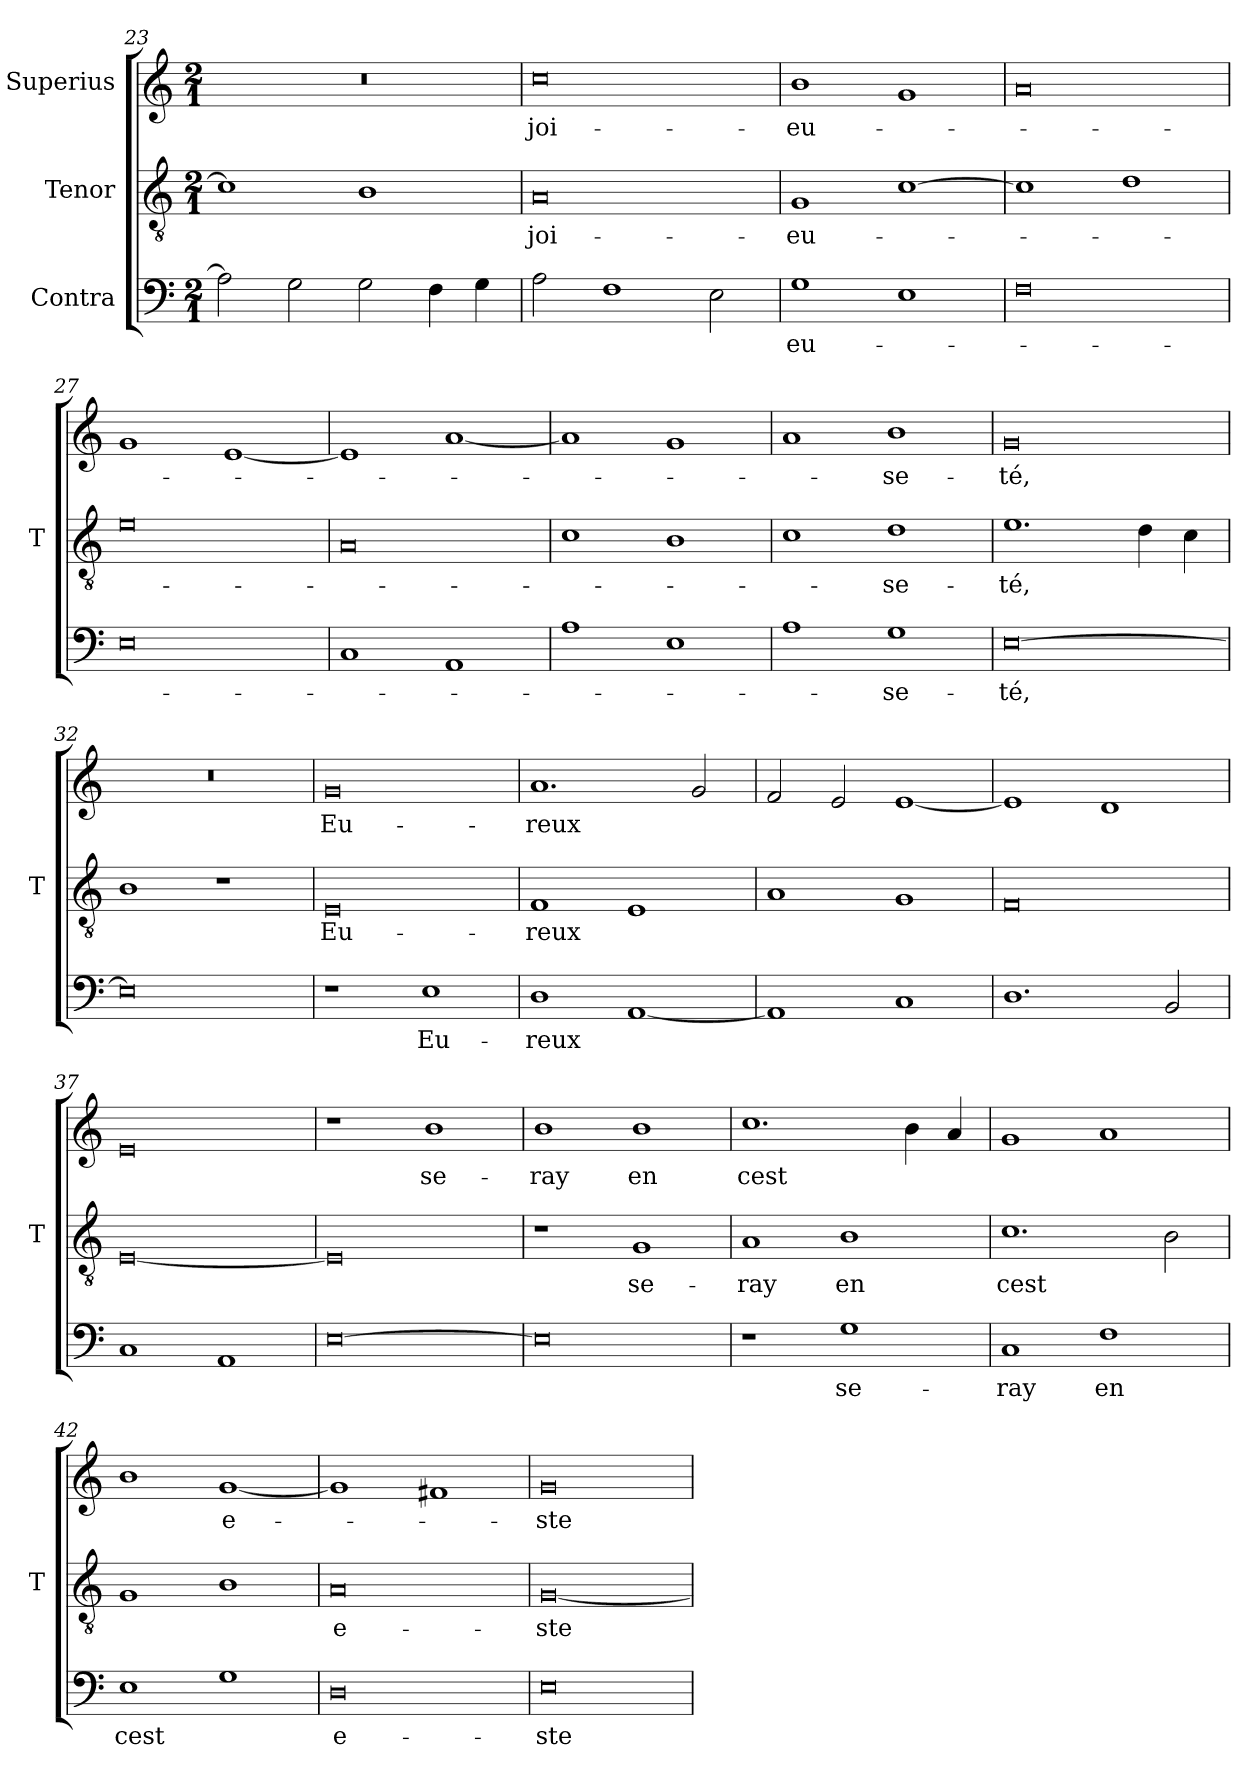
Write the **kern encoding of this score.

**kern	**text	**kern	**text	**kern	**text
*part3	*part3	*part2	*part2	*part1	*part1
*staff3	*staff3	*staff2	*staff2	*staff1	*staff1
*I"Contra	*	*I"Tenor	*	*I"Superius	*
*	*	*I'T	*	*	*
*clefF4	*	*clefGv2	*	*clefG2	*
*k[]	*	*k[]	*	*k[]	*
*a:	*	*a:	*	*a:	*
*M2/1	*	*M2/1	*	*M2/1	*
=23	=23	=23	=23	=23	=23
2A]	.	1c]	.	0r	.
2G	.	.	.	.	.
2G	.	1B	.	.	.
4F	.	.	.	.	.
4G	.	.	.	.	.
=24	=24	=24	=24	=24	=24
2A	.	0A	joi-	0cc	joi-
1F	.	.	.	.	.
2E	.	.	.	.	.
=25	=25	=25	=25	=25	=25
1G	-eu-	1G	-eu-	1b	-eu-
1E	.	[1c	.	1g	.
=26	=26	=26	=26	=26	=26
0F	.	1c]	.	0a	.
.	.	1d	.	.	.
=27	=27	=27	=27	=27	=27
0E	.	0e	.	1g	.
.	.	.	.	[1e	.
=28	=28	=28	=28	=28	=28
1C	.	0A	.	1e]	.
1AA	.	.	.	[1a	.
=29	=29	=29	=29	=29	=29
1A	.	1c	.	1a]	.
1E	.	1B	.	1g	.
=30	=30	=30	=30	=30	=30
1A	.	1c	.	1a	.
1G	-se-	1d	-se-	1b	-se-
=31	=31	=31	=31	=31	=31
[0E	-té,	1.e	-té,	0g	-té,
.	.	4d	.	.	.
.	.	4c	.	.	.
=32	=32	=32	=32	=32	=32
0E]	.	1B	.	0r	.
.	.	1r	.	.	.
=33	=33	=33	=33	=33	=33
1r	.	0E	Eu-	0g	Eu-
1E	Eu-	.	.	.	.
=34	=34	=34	=34	=34	=34
1D	-reux	1F	-reux	1.a	-reux
[1AA	.	1E	.	.	.
.	.	.	.	2g	.
=35	=35	=35	=35	=35	=35
1AA]	.	1A	.	2f	.
.	.	.	.	2e	.
1C	.	1G	.	[1e	.
=36	=36	=36	=36	=36	=36
1.D	.	0F	.	1e]	.
.	.	.	.	1d	.
2BB	.	.	.	.	.
=37	=37	=37	=37	=37	=37
1C	.	[0E	.	0e	.
1AA	.	.	.	.	.
=38	=38	=38	=38	=38	=38
[0E	.	0E]	.	1r	.
.	.	.	.	1b	se-
=39	=39	=39	=39	=39	=39
0E]	.	1r	.	1b	-ray
.	.	1G	se-	1b	en
=40	=40	=40	=40	=40	=40
1r	.	1A	-ray	1.cc	cest
1G	se-	1B	en	.	.
.	.	.	.	4b	.
.	.	.	.	4a	.
=41	=41	=41	=41	=41	=41
1C	-ray	1.c	cest	1g	.
1F	en	.	.	1a	.
.	.	2B	.	.	.
=42	=42	=42	=42	=42	=42
1E	cest	1G	.	1b	.
1G	.	1B	.	[1g	e-
=43	=43	=43	=43	=43	=43
0D	e-	0A	e-	1g]	.
.	.	.	.	1f#X	.
=44	=44	=44	=44	=44	=44
0E	-ste	[0G	-ste	0g	-ste
=	=	=	=	=	=
*-	*-	*-	*-	*-	*-
